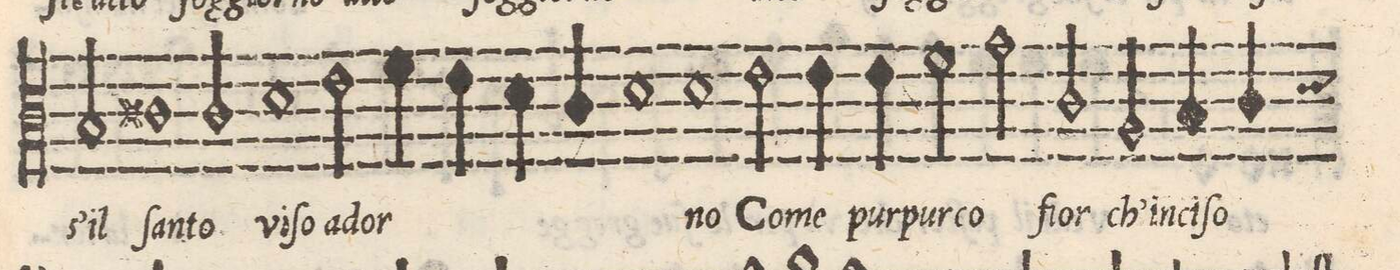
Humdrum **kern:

**kern	**text
*I"TENORE	*
*clefC3	*
*k[]	*
*met(C)	*
*M2/1	*
2B/	-s`il
=35-	=35-
1c#X	ſan-
2c#/	-to
1d\	Vi-
=36-	=36-
2e\	-ſo a-
4fny\	-dor-
4e\	.
4d\	.
4cny/	.
=37-	=37-
1d	.
1d	-no
=38-	=38-
2e\	Co-
4e\	-me
4e\	pur-
2f\	-pu-
2g\	-reo
=39-	=39-
2c/	fior
2A/	ch`in-
4B/	-ci-
4c/	-ſo
*-	*-
